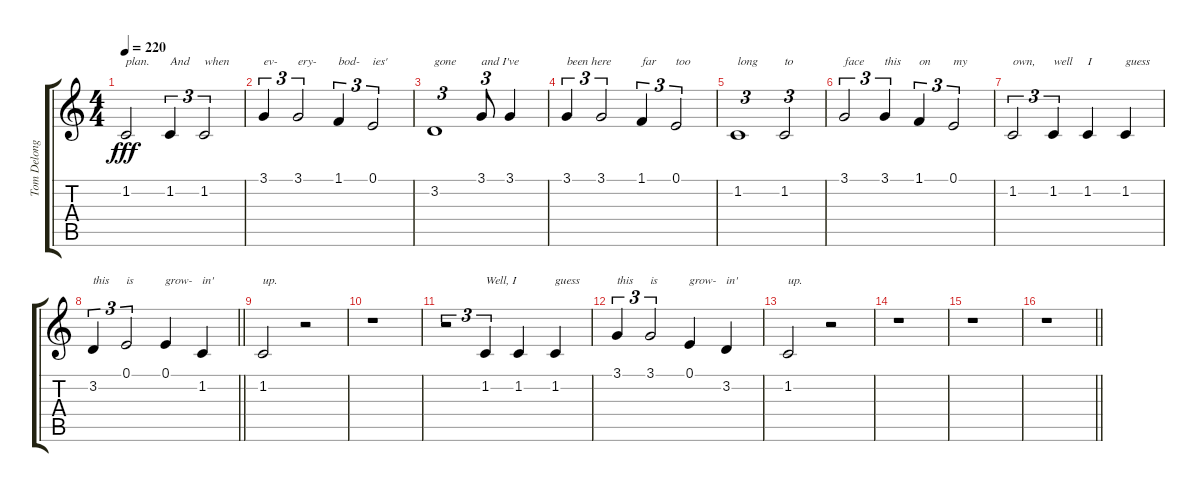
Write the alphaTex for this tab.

\track ("Tom Delonge (Vocals)" "Tom Delong") {instrument tenorsax}
\staff {score tabs}
\tuning (E4 B3 G3 D3 A2 E2) {hide}
\ts (4 4)
\tempo 220
\clef g2
\ks c
1.2.2{txt "plan." dy fff} 1.2.4{tu (3 2) txt "And"} 1.2.2{tu (3 2) txt "when"} |
3.1.4{tu (3 2) txt "ev-"} 3.1.2{tu (3 2) txt "ery-"} 1.1.4{tu (3 2) txt "bod-"} 0.1.2{tu (3 2) txt "ies'"} |
3.2.1{tu (3 2) txt "gone"} 3.1.8{tu (3 2) txt "and I've"} 3.1.4 |
3.1.4{tu (3 2) txt "been here"} 3.1.2{tu (3 2)} 1.1.4{tu (3 2) txt "far"} 0.1.2{tu (3 2) txt "too"} |
1.2.1{tu (3 2) txt "long"} 1.2.2{tu (3 2) txt "to"} |
3.1.2{tu (3 2) txt "face"} 3.1.4{tu (3 2) txt "this"} 1.1.4{tu (3 2) txt "on"} 0.1.2{tu (3 2) txt "my"} |
1.2.2{tu (3 2) txt "own,"} 1.2.4{tu (3 2) txt "well"} 1.2.4{txt "I"} 1.2.4{txt "guess"} |
\barLineRight lightlight
3.2.4{tu (3 2) txt "this"} 0.1.2{tu (3 2) txt "is"} 0.1.4{txt "grow-"} 1.2.4{txt "in'"} |
1.2.2{txt "up."} r.2 |
r.1 |
r.2{tu (3 2)} 1.2.4{tu (3 2) txt "Well, I"} 1.2.4 1.2.4{txt "guess"} |
3.1.4{tu (3 2) txt "this"} 3.1.2{tu (3 2) txt "is"} 0.1.4{txt "grow-"} 3.2.4{txt "in'"} |
1.2.2{txt "up."} r.2 |
r.1 |
r.1 |
\barLineRight lightlight
r.1
